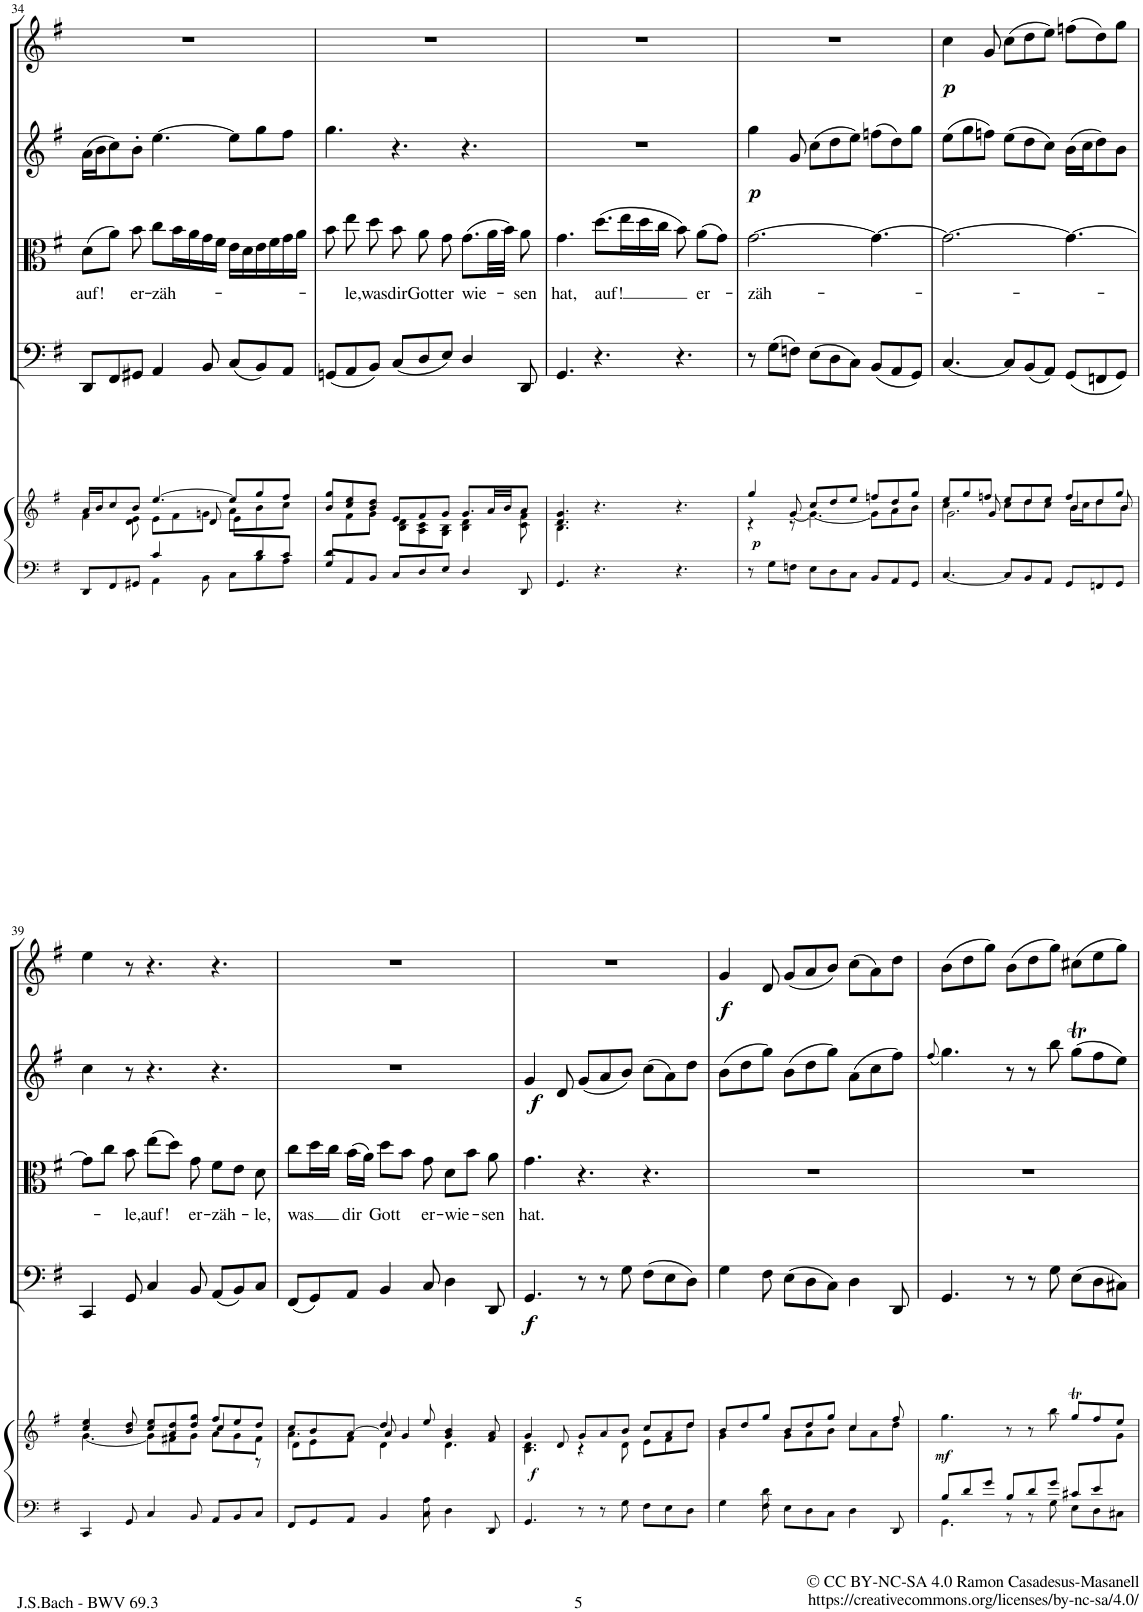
**kern	**kern	**dynam	**kern	**dynam	**kern	**text	**kern	**dynam	**kern	**dynam
*part5	*part5	*part5	*part4	*part4	*part3	*part3	*part2	*part2	*part1	*part1
*staff6	*staff5	*staff5/6	*staff4	*staff4	*staff3	*staff3	*staff2	*staff2	*staff1	*staff1
*I"Piano reduction	*	*	*I"Fagotto e Continuo	*	*I"Alto	*	*I"Violino I	*	*I"Oboe	*
*I'Pno	*	*	*	*	*	*	*	*	*I'Ob	*
!!LO:PB:g=z
*clefF4	*clefG2	*	*clefF4	*	*clefC3	*	*clefG2	*	*clefG2	*
*k[f#]	*k[f#]	*	*k[f#]	*	*k[f#]	*	*k[f#]	*	*k[f#]	*
*M9/8	*M9/8	*	*M9/8	*	*M9/8	*	*M9/8	*	*M9/8	*
=34	=34	=34	=34	=34	=34	=34	=34	=34	=34	=34
*^	*^	*	*	*	*	*	*	*	*	*
*	*	*	*^	*	*	*	*	*	*	*	*	*
!	!	!	!	!	!	!	!	!	!LO:LY:b	!	!	!	!
8DD/L	4.ryy	16a/LL	4f#\	8ryy	.	8DD/L	.	(8d\L	auf!	(16a\LL	.	8%9r	.
.	.	16b/J	.	.	.	.	.	.	.	16b\J	.	.	.
*	*	*	*v	*v	*	*	*	*	*	*	*	*	*
8FF#/	.	8cc/	.	.	8FF#/	.	8a\J)	.	8cc\)	.	.	.
!	!	!	!	!	!	!	!	!LO:LY:b	!	!	!	!
8GG#X/J	.	8b/J	8d\ 8e\	.	8GG#X/J	.	8b\	er-	8b'\J	.	.	.
!	!	!	!	!	!	!	!	!LO:LY:b	!	!	!	!
4c/	4AA\	[4.ee/	8e\L	.	4AA/	.	8cc\L	zäh-	[4.ee\	.	.	.
.	.	.	8f#\	.	.	.	16b\L	.	.	.	.	.
.	.	.	.	.	.	.	16a\	.	.	.	.	.
*	*	*	*^	*	*	*	*	*	*	*	*	*
4ryy	8BB\	.	8gn\J	8d/	.	8BB/	.	16g\	.	.	.	.	.
.	.	.	.	.	.	.	.	16f#\JJ	.	.	.	.	.
.	8C\L	8ee/L]	8a\L	8e\L	.	(8C/L	.	16e\LL	.	8ee\L]	.	.	.
.	.	.	.	.	.	.	.	16d\	.	.	.	.	.
8d/	8B\	8gg/	8b\	4ryy	.	8BB/)	.	16e\	.	8gg\	.	.	.
.	.	.	.	.	.	.	.	16f#\	.	.	.	.	.
8c/J	8A\J	8ff#/J	8cc\J	.	.	8AA/J	.	16g\	.	8ff#\J	.	.	.
.	.	.	.	.	.	.	.	16a\JJ	.	.	.	.	.
*	*	*	*v	*v	*	*	*	*	*	*	*	*	*
=35	=35	=35	=35	=35	=35	=35	=35	=35	=35	=35	=35	=35
8d/L	8G/L	8b/ 8gg/L	8ryy	.	(8GGn/L	.	8b\	.	4.gg\	.	8%9r	.
!	!	!	!	!	!	!	!	!LO:LY:b	!	!	!	!
1ryy	8AA/	8cc/ 8ee/	8f#\	.	8AA/	.	8ee\	le,	.	.	.	.
!	!	!	!	!	!	!	!	!LO:LY:b	!	!	!	!
.	8BB/J	8b/ 8dd/J	8g\J	.	8BB/J)	.	8dd\	was	.	.	.	.
!	!	!	!	!	!	!	!	!LO:LY:b	!	!	!	!
.	8C/L	8e/L	8B\ 8d\L	.	(8C/L	.	8b\	dir	4.r	.	.	.
!	!	!	!	!	!	!	!	!LO:LY:b	!	!	!	!
.	8D/	8f#/	8A\ 8c\	.	8D/	.	8a\	Gott	.	.	.	.
!	!	!	!	!	!	!	!	!LO:LY:b	!	!	!	!
.	8E/J	8g/J	8G\ 8B\J	.	8E/J)	.	8g\	er	.	.	.	.
!	!	!	!	!	!	!	!	!LO:LY:b	!	!	!	!
.	4D/	8.g/L	4B\ 4d\	.	4D/	.	(8.g\L	wie-	4.r	.	.	.
.	.	32a/LL	.	.	.	.	32a\LL	.	.	.	.	.
.	.	32b/JJ	.	.	.	.	32b\JJJ)	.	.	.	.	.
!	!	!	!	!	!	!	!	!LO:LY:b	!	!	!	!
.	8DD/	8a/J	8c\ 8f#\	.	8DD/	.	8a\	sen	.	.	.	.
=36	=36	=36	=36	=36	=36	=36	=36	=36	=36	=36	=36	=36
!	!	!	!	!	!	!	!	!LO:LY:b	!	!	!	!
*v	*v	*	*	*	*	*	*	*	*	*	*	*
4.GG/	4.d/ 4.g/	4.B\	.	4.GG/	.	4.g\	hat,	8%9r	.	8%9r	.
!	!	!	!	!	!	!	!LO:LY:b	!	!	!	!
4.r	4.r	4.ryy	.	4.r	.	(8.dd\L	auf!	.	.	.	.
.	.	.	.	.	.	16ee\L	.	.	.	.	.
.	.	.	.	.	.	16dd\	.	.	.	.	.
.	.	.	.	.	.	16cc\JJ	.	.	.	.	.
4.r	4.r	4.ryy	.	4.r	.	8b\)	.	.	.	.	.
!	!	!	!	!	!	!	!LO:LY:b	!	!	!	!
.	.	.	.	.	.	(8a\L	er-	.	.	.	.
.	.	.	.	.	.	8g\J)	.	.	.	.	.
=37	=37	=37	=37	=37	=37	=37	=37	=37	=37	=37	=37
!	!	!	!LO:DY:b	!	!	!	!LO:LY:b	!	!LO:DY:b	!	!
8r	4gg/	4r	p	8r	.	[2.g\	-zäh-	4gg\	p	8%9r	.
8G\L	.	.	.	(8G\L	.	.	.	.	.	.	.
8Fn\J	[<8g/	8r	.	8Fn\J)	.	.	.	8g/	.	.	.
8E\L	8cc/L	4.g\_	.	(8E\L	.	.	.	(8cc\L	.	.	.
8D\	8dd/	.	.	8D\	.	.	.	8dd\	.	.	.
8C\J	8ee/J	.	.	8C\J)	.	.	.	8ee\J)	.	.	.
8BB/L	8ffn/L	8g\L]	.	(8BB/L	.	4.g\_	.	(8ffn\L	.	.	.
8AA/	8dd/	8a\	.	8AA/	.	.	.	8dd\)	.	.	.
8GG/J	8gg/J	8b\J	.	8GG/J)	.	.	.	8gg\J	.	.	.
=38	=38	=38	=38	=38	=38	=38	=38	=38	=38	=38	=38
*	*	*^	*	*	*	*	*	*	*	*	*
!	!	!	!	!	!	!	!	!	!	!	!	!LO:DY:b
[4.C/	8ee/L	4cc\	2.g\	.	[4.C/	.	2.g\_	.	(8ee\L	.	4cc\	p
.	8gg/	.	.	.	.	.	.	.	8gg\	.	.	.
.	8ffn/J	8g/	.	.	.	.	.	.	8ffn\J)	.	8g/	.
8C/L]	8ee/L	8cc\L	.	.	8C/L]	.	.	.	(8ee\L	.	(8cc\L	.
8BB/	8dd/	8dd\	.	.	(8BB/	.	.	.	8dd\	.	8dd\	.
8AA/J	8ee/J	8cc\J	.	.	8AA/J)	.	.	.	8cc\J)	.	8ee\J)	.
8GG/L	8ff/L	16b\LL	4b/	.	(8GG/L	.	4.g\_	.	(16b\LL	.	(8ffn\L	.
.	.	16cc\J	.	.	.	.	.	.	16cc\J	.	.	.
8FFn/	8dd/	8dd\	.	.	8FFn/	.	.	.	8dd\)	.	8dd\)	.
8GG/J	8gg/J	8b\J	8b/	.	8GG/J)	.	.	.	8b\J	.	8gg\J	.
!!LO:LB:g=z
=39	=39	=39	=39	=39	=39	=39	=39	=39	=39	=39	=39	=39
4CC/	4cc/ 4ee/	[4.g\	2.ryy	.	4CC/	.	8g\L]	.	4cc\	.	4ee\	.
.	.	.	.	.	.	.	8cc\J	.	.	.	.	.
!	!	!	!	!	!	!	!	!LO:LY:b	!	!	!	!
8GG/	8b/ 8dd/	.	.	.	8GG/	.	8b\	le,	8r	.	8r	.
!	!	!	!	!	!	!	!	!LO:LY:b	!	!	!	!
4C/	8cc/ 8ee/L	8g\L]	.	.	4C/	.	(8ee\L	auf!	4.r	.	4.r	.
.	8a/ 8dd/	8f#X\	.	.	.	.	8dd\J)	.	.	.	.	.
!	!	!	!	!	!	!	!	!LO:LY:b	!	!	!	!
8BB/	8dd/ 8gg/J	8g\J	.	.	8BB/	.	8g\	er-	.	.	.	.
!	!	!	!	!	!	!	!	!LO:LY:b	!	!	!	!
8AA/L	8ff#/L	8a\L	4cc/	.	(8AA/L	.	8f#\L	zäh-	4.r	.	4.r	.
8BB/	8ee/	8g\	.	.	8BB/)	.	8e\J	.	.	.	.	.
!	!	!	!	!	!	!	!	!LO:LY:b	!	!	!	!
8C/J	8dd/J	8f#\J	8r	.	8C/J	.	8d\	-le,	.	.	.	.
=40	=40	=40	=40	=40	=40	=40	=40	=40	=40	=40	=40	=40
*^	*	*	*	*	*	*	*	*	*	*	*	*
!	!	!	!	!	!	!	!	!	!LO:LY:b	!	!	!	!
8ryy	8FF#/L	8cc/L	8d\L	4.a\	.	(8FF#/L	.	8cc\L	was	8%9r	.	8%9r	.
.	8GG/	8b/	8e\	.	.	8GG/)	.	16dd\L	.	.	.	.	.
.	.	.	.	.	.	.	.	16cc\JJ	.	.	.	.	.
!	!	!	!	!	!	!	!	!	!LO:LY:b	!	!	!	!
.	8AA/J	[8a/J	8f#\J	.	.	8AA/J	.	(16b\LL	dir	.	.	.	.
.	.	.	.	.	.	.	.	16a\JJ)	.	.	.	.	.
!	!	!	!	!	!	!	!	!	!LO:LY:b	!	!	!	!
.	4BB/	4dd/	4d\	8a/]	.	4BB/	.	8dd\L	Gott	.	.	.	.
.	.	.	.	4g/	.	.	.	8b\J	.	.	.	.	.
!	!	!	!	!	!	!	!	!	!LO:LY:b	!	!	!	!
8A\	8C\	8ee/	8ryy	.	.	8C/	.	8g\	er-	.	.	.	.
!	!	!	!	!	!	!	!	!	!LO:LY:b	!	!	!	!
4.ryy	4D\	4g/ 4b/	4.d\	4.ryy	.	4D\	.	8d\L	wie-	.	.	.	.
.	.	.	.	.	.	.	.	8b\J	.	.	.	.	.
!	!	!	!	!	!	!	!	!	!LO:LY:b	!	!	!	!
.	8DD/	8f#/ 8a/	.	.	.	8DD/	.	8a\	-sen	.	.	.	.
*	*	*	*v	*v	*	*	*	*	*	*	*	*	*
=41	=41	=41	=41	=41	=41	=41	=41	=41	=41	=41	=41	=41
!	!	!	!	!LO:DY:b	!	!LO:DY:b	!	!LO:LY:b	!	!LO:DY:b	!	!
*v	*v	*	*	*	*	*	*	*	*	*	*	*
4.GG/	4g/	4.B\ 4.d\	f	4.GG/	f	4.g\	hat.	4g/	f	8%9r	.
.	8d/	.	.	.	.	.	.	8d/	.	.	.
8r	8g/L	4r	.	8r	.	4.r	.	(8g/L	.	.	.
8r	8a/	.	.	8r	.	.	.	8a/	.	.	.
8G\	8b/J	8d\	.	8G\	.	.	.	8b/J)	.	.	.
8F#\L	8cc/L	8e\L	.	(8F#\L	.	4.r	.	(8cc\L	.	.	.
8E\	8a/	8f#\	.	8E\	.	.	.	8a\)	.	.	.
8D\J	8dd/J	8dd\J	.	8D\J)	.	.	.	8dd\J	.	.	.
=42	=42	=42	=42	=42	=42	=42	=42	=42	=42	=42	=42
*^	*	*	*	*	*	*	*	*	*	*	*
!	!	!	!	!	!	!	!	!	!	!	!	!LO:DY:b
4ryy	4G\	8b/L	4g\	.	4G\	.	8%9r	.	(8b\L	.	4g/	f
.	.	8dd/	.	.	.	.	.	.	8dd\	.	.	.
8d\	8F#\	8gg/J	8ryy	.	8F#\	.	.	.	8gg\J)	.	8d/	.
2.ryy	8E\L	8b/L	8g\L	.	(8E\L	.	.	.	(8b\L	.	(8g/L	.
.	8D\	8dd/	8a\	.	8D\	.	.	.	8dd\	.	8a/	.
.	8C\J	8gg/J	8b\J	.	8C\J)	.	.	.	8gg\J)	.	8b/J)	.
.	4D\	4cc/	8cc\L	.	4D\	.	.	.	(8a\L	.	(8cc\L	.
.	.	.	8a\	.	.	.	.	.	8cc\	.	8a\)	.
.	8DD/	8ff#/	8dd\J	.	8DD/	.	.	.	8ff#\J)	.	8dd\J	.
=43	=43	=43	=43	=43	=43	=43	=43	=43	=43	=43	=43	=43
.	.	.	.	.	.	.	.	.	(8qff#/	.	.	.
!	!	!	!	!LO:DY:b	!	!	!	!	!	!	!	!
8B/L	4.GG\	4.gg\	1ryy	mf	4.GG/	.	8%9r	.	4.gg\)	.	(8b\L	.
8d/	.	.	.	.	.	.	.	.	.	.	8dd\	.
8g/J	.	.	.	.	.	.	.	.	.	.	8gg\J)	.
8B/L	8r	8r	.	.	8r	.	.	.	8r	.	(8b\L	.
8d/	8r	8r	.	.	8r	.	.	.	8r	.	8dd\	.
8g/J	8G\	8bb\	.	.	8G\	.	.	.	8bb\	.	8gg\J)	.
8c#X/L	8E\L	8ggT/L	.	.	(8E\L	.	.	.	(8ggT\L	.	(8cc#X\L	.
8e/	8D\	8ff#/	.	.	8D\	.	.	.	8ff#\	.	8ee\	.
8ryy	8C#X\J	8ee/J	8g\J	.	8C#X\J)	.	.	.	8ee\J)	.	8gg\J)	.
*v	*v	*	*	*	*	*	*	*	*	*	*	*
*	*v	*v	*	*	*	*	*	*	*	*	*
=	=	=	=	=	=	=	=	=	=	=
*-	*-	*-	*-	*-	*-	*-	*-	*-	*-	*-
